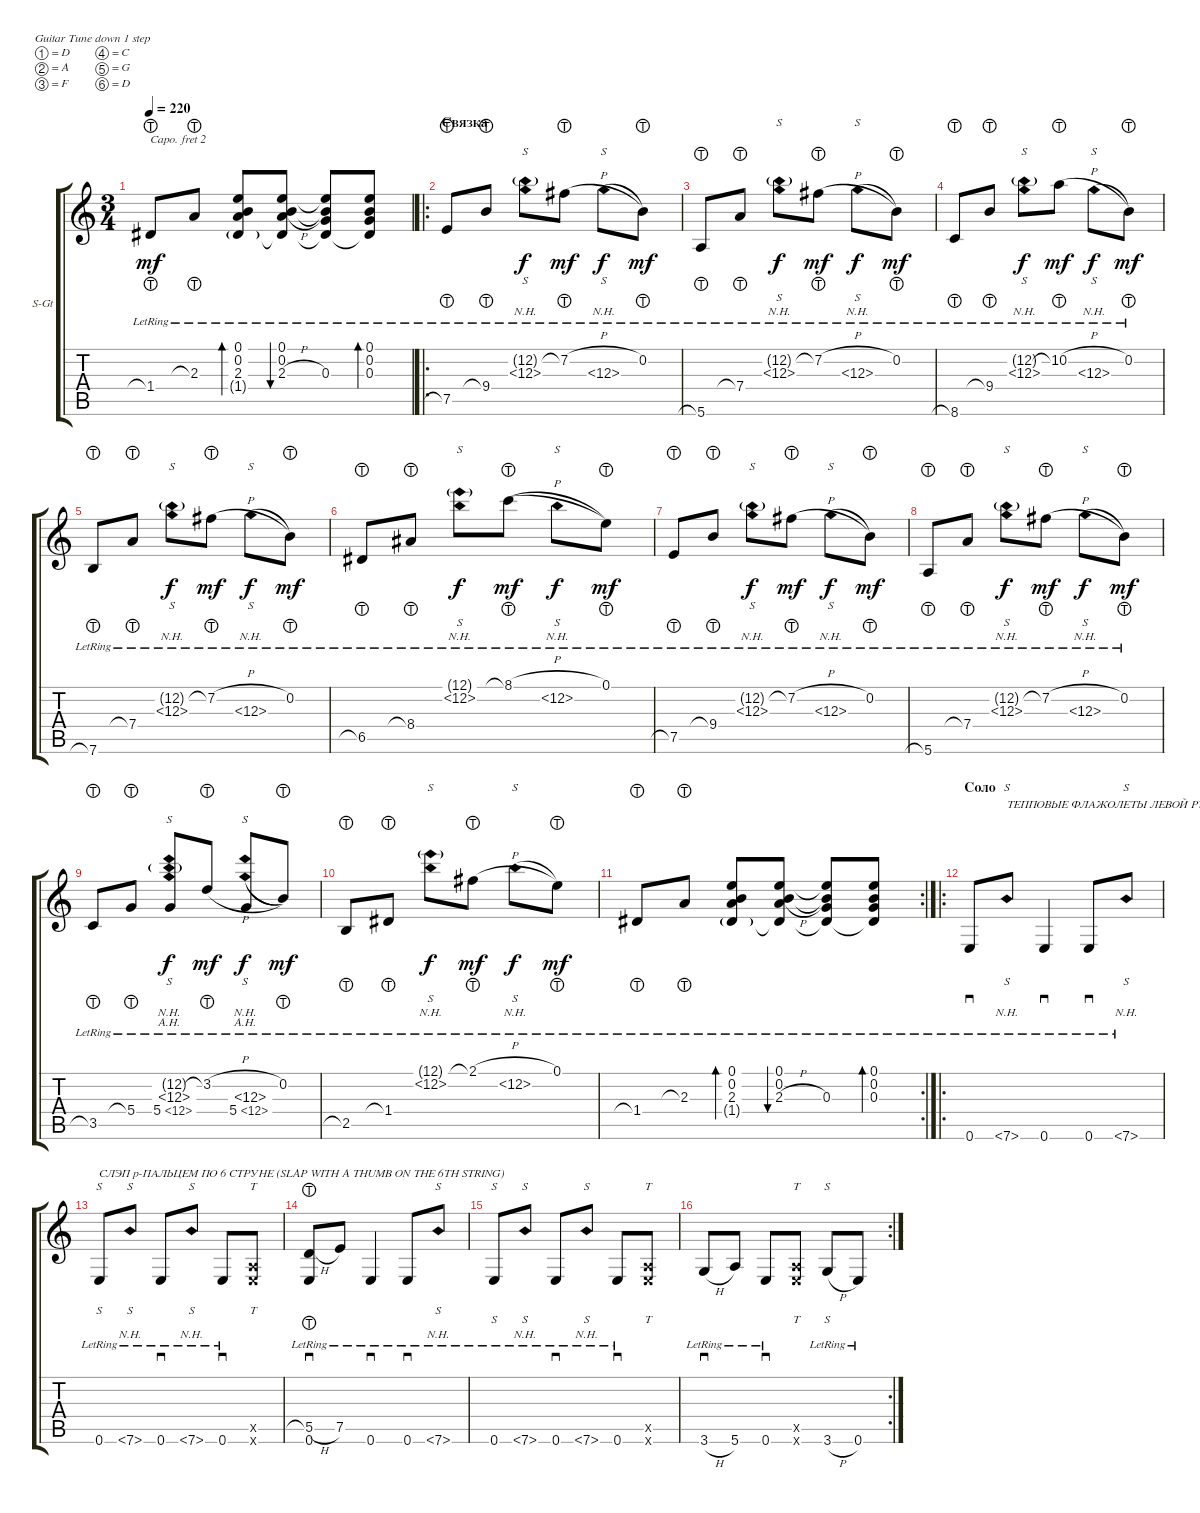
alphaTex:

\defaultSystemsLayout 4
\bracketExtendMode groupsimilarinstruments
\firstSystemTrackNameOrientation horizontal
\otherSystemsTrackNameOrientation horizontal
\track ("Steel Guitar" "S-Gt") {instrument acousticguitarsteel}
\staff {score tabs}
\capo 2
\tuning (D4 A3 F3 C3 G2 D2)
\ts (3 4)
\tempo 220
\clef g2
\ks c
1.4{lht lr}.8{dy mf} 2.3{lht lr}.8 (2.3{lr} 0.1{lr} 0.2{lr} 1.4{g lr}).8{bd 30} (2.3{h lr} 0.2{lr} 0.1{lr} 1.4{lr t}).8{bu 30} (0.3{lr} 0.1{lr t} 0.2{lr t} 1.4{lr t}).8 (0.1{lr} 0.2{lr} 0.3{lr} 1.4{lr t}).8{bd 30} |
\ro
\section ("" "Связка")
7.5{lht lr}.8 9.4{lht lr}.8 (12.3{nh lr} 12.2{nh g lr}).8{s dy f} 7.2{h lht lr}.8{dy mf} 12.3{nh lr}.8{s dy f legatoorigin} 0.2{lht lr}.8{dy mf} |
5.6{lht lr}.8 7.4{lht lr}.8 (12.3{nh lr} 12.2{nh g lr}).8{s dy f} 7.2{h lht lr}.8{dy mf} 12.3{nh lr}.8{s dy f legatoorigin} 0.2{lht lr}.8{dy mf} |
8.6{lht lr}.8 9.4{lht lr}.8 (12.3{nh lr} 12.2{nh g lr}).8{s dy f} 10.2{h lht lr}.8{dy mf} 12.3{nh lr}.8{s dy f legatoorigin} 0.2{lht lr}.8{dy mf} |
7.6{lht lr}.8 7.4{lht lr}.8 (12.3{nh lr} 12.2{nh g lr}).8{s dy f} 7.2{h lht lr}.8{dy mf} 12.3{nh lr}.8{s dy f legatoorigin} 0.2{lht lr}.8{dy mf} |
6.5{lht lr}.8 8.4{lht lr}.8 (12.2{nh lr} 12.1{nh g lr}).8{s dy f} 8.1{h lht lr}.8{dy mf legatoorigin} 12.2{nh lr}.8{s dy f legatoorigin} 0.1{lht lr}.8{dy mf} |
7.5{lht lr}.8 9.4{lht lr}.8 (12.3{nh lr} 12.2{nh g lr}).8{s dy f} 7.2{h lht lr}.8{dy mf} 12.3{nh lr}.8{s dy f legatoorigin} 0.2{lht lr}.8{dy mf} |
5.6{lht lr}.8 7.4{lht lr}.8 (12.3{nh lr} 12.2{nh g lr}).8{s dy f} 7.2{h lht lr}.8{dy mf} 12.3{nh lr}.8{s dy f legatoorigin} 0.2{lht lr}.8{dy mf} |
3.5{lht lr}.8 5.4{lht lr}.8 (12.3{nh lr} 12.2{nh g lr} 5.4{ah 7 lr}).8{s dy f} 3.2{h lht lr}.8{dy mf} (12.3{nh lr} 5.4{ah 7 lr}).8{s dy f legatoorigin} 0.2{lht lr}.8{dy mf} |
2.5{lht lr}.8 1.4{lht lr}.8 (12.2{nh lr} 12.1{nh g lr}).8{s dy f} 2.1{h lht lr}.8{dy mf} 12.2{nh lr}.8{s dy f legatoorigin} 0.1{lht lr}.8{dy mf} |
\rc 2
1.4{lht lr}.8 2.3{lht lr}.8 (2.3{lr} 0.1{lr} 0.2{lr} 1.4{g lr}).8{bd 30} (2.3{h lr} 0.2{lr} 0.1{lr} 1.4{lr t}).8{bu 30} (0.3{lr} 0.1{lr t} 0.2{lr t} 1.4{lr t}).8 (0.1{lr} 0.2{lr} 0.3{lr} 1.4{lr t}).8{bd 30} |
\ro
\section ("" "Соло")
0.6{lr}.8{sd} 7.6{nh lr}.8{s txt "ТЕППОВЫЕ ФЛАЖОЛЕТЫ ЛЕВОЙ РУКОЙ (L.H. TAPPED HARMONICS)"} 0.6{lr}.4{sd} 0.6{lr}.8{sd} 7.6{nh lr}.8{s} |
0.6{lr}.8{s txt "СЛЭП p-ПАЛЬЦЕМ ПО 6 СТРУНЕ (SLAP WITH A THUMB ON THE 6TH STRING)"} 7.6{nh lr}.8{s} 0.6{lr}.8{sd} 7.6{nh lr}.8{s} 0.6{lr}.8{sd} (0.6{x} 0.5{x}).8{tt} |
(0.6{lr} 5.5{h lht lr}).8{sd} 7.5{lr}.8 0.6{lr}.4{sd} 0.6{lr}.8{sd} 7.6{nh lr}.8{s} |
0.6{lr}.8{s} 7.6{nh lr}.8{s} 0.6{lr}.8{sd} 7.6{nh lr}.8{s} 0.6{lr}.8{sd} (0.6{x} 0.5{x}).8{tt} |
\rc 2
3.6{h lr}.8{sd} 5.6{lr}.8 0.6{lr}.8{sd} (0.6{x} 0.5{x}).8{tt} 3.6{h lr}.8{s} 0.6{lr}.8
